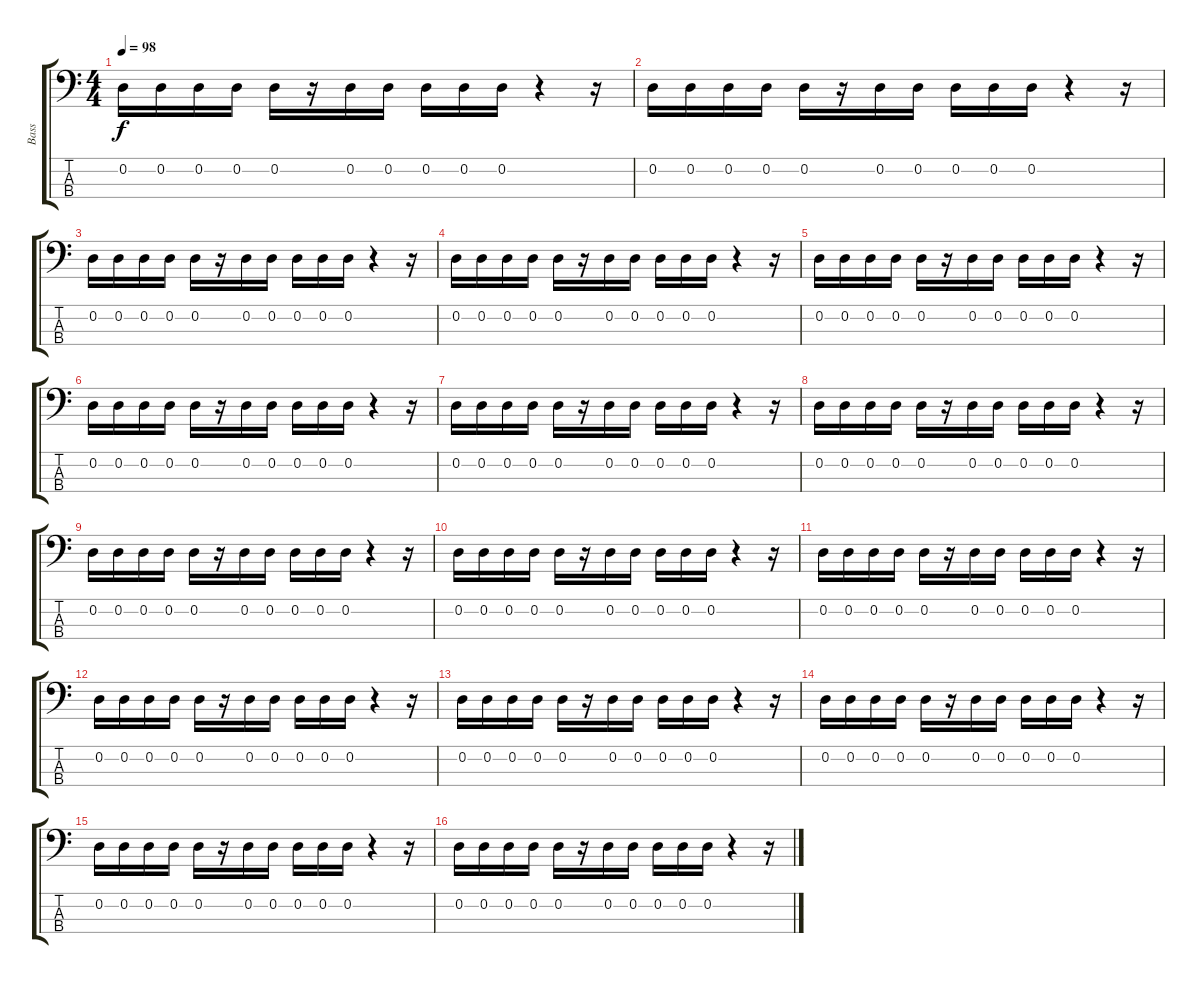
\track ("Bass" "Bass") {instrument electricbassfinger}
\staff {score tabs}
\tuning (G2 D2 A1 D1) {hide}
\ts (4 4)
\tempo 98
\clef f4
\ks c
0.2.16{dy f} 0.2.16 0.2.16 0.2.16 0.2.16 r.16 0.2.16 0.2.16 0.2.16 0.2.16 0.2.16 r.4 r.16 |
0.2.16 0.2.16 0.2.16 0.2.16 0.2.16 r.16 0.2.16 0.2.16 0.2.16 0.2.16 0.2.16 r.4 r.16 |
0.2.16 0.2.16 0.2.16 0.2.16 0.2.16 r.16 0.2.16 0.2.16 0.2.16 0.2.16 0.2.16 r.4 r.16 |
0.2.16 0.2.16 0.2.16 0.2.16 0.2.16 r.16 0.2.16 0.2.16 0.2.16 0.2.16 0.2.16 r.4 r.16 |
0.2.16 0.2.16 0.2.16 0.2.16 0.2.16 r.16 0.2.16 0.2.16 0.2.16 0.2.16 0.2.16 r.4 r.16 |
0.2.16 0.2.16 0.2.16 0.2.16 0.2.16 r.16 0.2.16 0.2.16 0.2.16 0.2.16 0.2.16 r.4 r.16 |
0.2.16 0.2.16 0.2.16 0.2.16 0.2.16 r.16 0.2.16 0.2.16 0.2.16 0.2.16 0.2.16 r.4 r.16 |
0.2.16 0.2.16 0.2.16 0.2.16 0.2.16 r.16 0.2.16 0.2.16 0.2.16 0.2.16 0.2.16 r.4 r.16 |
0.2.16 0.2.16 0.2.16 0.2.16 0.2.16 r.16 0.2.16 0.2.16 0.2.16 0.2.16 0.2.16 r.4 r.16 |
0.2.16 0.2.16 0.2.16 0.2.16 0.2.16 r.16 0.2.16 0.2.16 0.2.16 0.2.16 0.2.16 r.4 r.16 |
0.2.16 0.2.16 0.2.16 0.2.16 0.2.16 r.16 0.2.16 0.2.16 0.2.16 0.2.16 0.2.16 r.4 r.16 |
0.2.16 0.2.16 0.2.16 0.2.16 0.2.16 r.16 0.2.16 0.2.16 0.2.16 0.2.16 0.2.16 r.4 r.16 |
0.2.16 0.2.16 0.2.16 0.2.16 0.2.16 r.16 0.2.16 0.2.16 0.2.16 0.2.16 0.2.16 r.4 r.16 |
0.2.16 0.2.16 0.2.16 0.2.16 0.2.16 r.16 0.2.16 0.2.16 0.2.16 0.2.16 0.2.16 r.4 r.16 |
0.2.16 0.2.16 0.2.16 0.2.16 0.2.16 r.16 0.2.16 0.2.16 0.2.16 0.2.16 0.2.16 r.4 r.16 |
0.2.16 0.2.16 0.2.16 0.2.16 0.2.16 r.16 0.2.16 0.2.16 0.2.16 0.2.16 0.2.16 r.4 r.16
